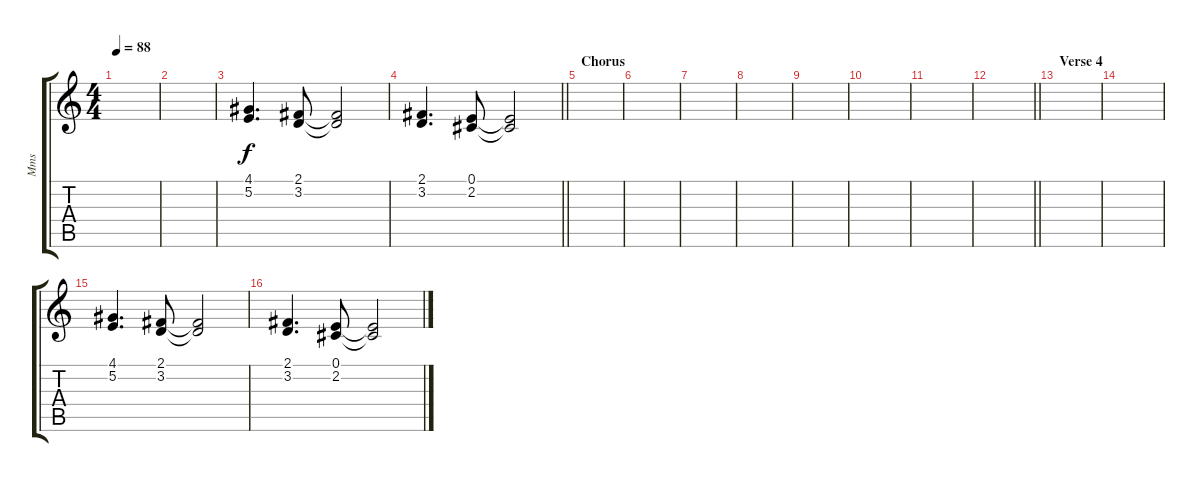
\track ("Mms" "Mms") {instrument synthvoice}
\staff {score tabs}
\tuning (E4 B3 G3 D3 A2 E2) {hide}
\ts (4 4)
\tempo 88
\clef g2
\ks c
|
|
(4.1 5.2).4{d} (2.1 3.2).8 (2.1{t} 3.2{t}).2 |
\barLineRight lightlight
(2.1 3.2).4{d} (0.1 2.2).8 (0.1{t} 2.2{t}).2 |
\section ("" "Chorus")
|
|
|
|
|
|
|
\barLineRight lightlight
|
\section ("" "Verse 4")
|
|
(4.1 5.2).4{d} (2.1 3.2).8 (2.1{t} 3.2{t}).2 |
(2.1 3.2).4{d} (0.1 2.2).8 (0.1{t} 2.2{t}).2
